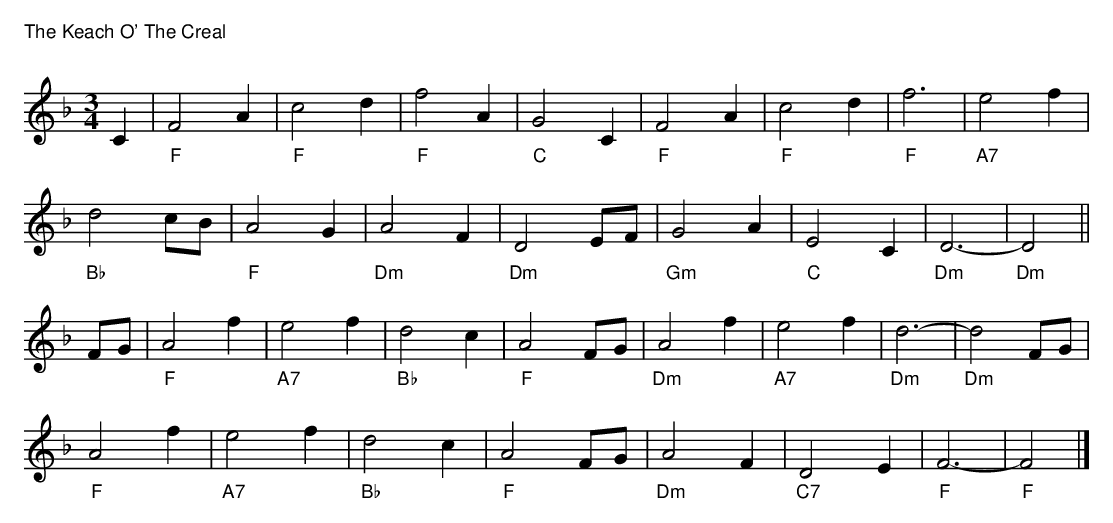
X:1
T:The Keach O' The Creal
C:
M:3/4
L:1/4
K:F
V:1 gchord=down
C|"F"F2A | "F"c2d | "F"f2A | "C"G2C | "F"F2A | "F"c2d | "F"f3 | "A7"e2f |
 "Bb"d2c/B/ | "F"A2G | "Dm"A2F | "Dm"D2E/F/ | "Gm"G2A | "C"E2C | "Dm"D3- | "Dm"D2||
F/G/|"F"A2f | "A7"e2f | "Bb"d2c | "F"A2F/G/ | "Dm"A2f | "A7"e2f | "Dm"d3- | "Dm"d2F/G/ |
"F"A2f | "A7"e2f | "Bb"d2c | "F"A2F/G/ | "Dm"A2F | "C7"D2E | "F"F3- | "F"F2|]
